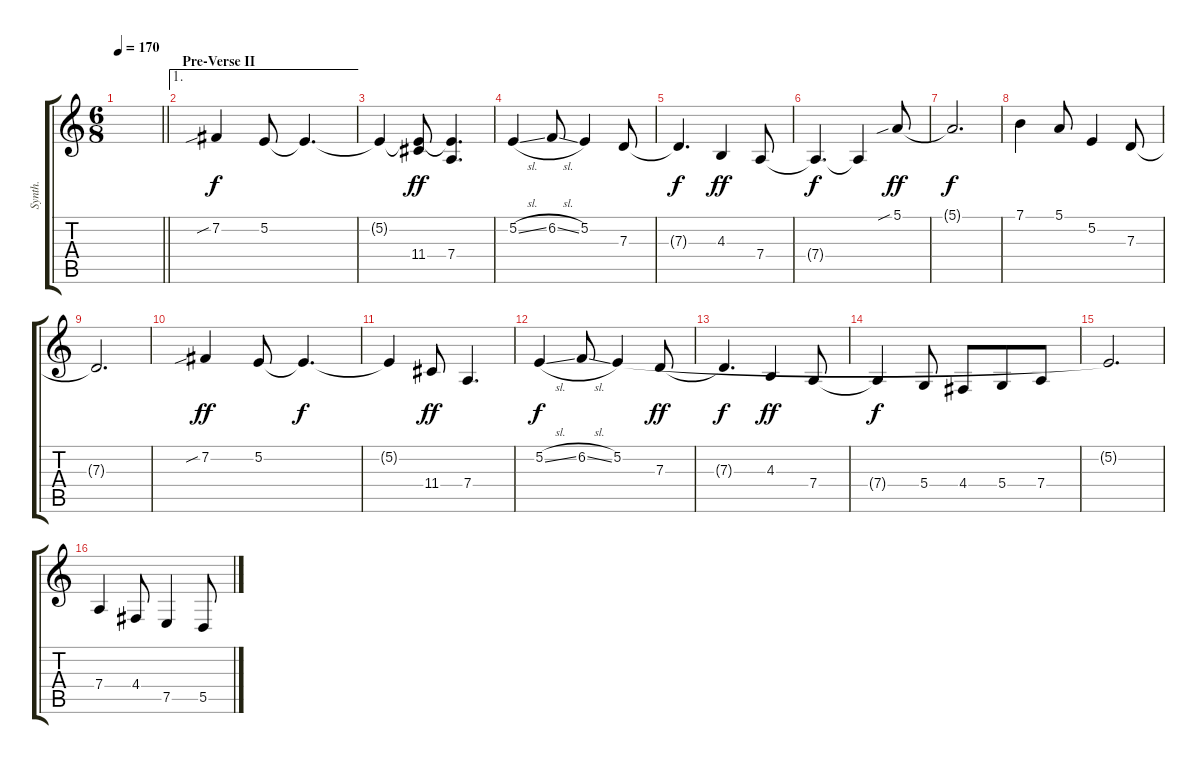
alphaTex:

\track ("Synth." "Synth.") {instrument synthbrass1}
\staff {score tabs}
\tuning (E4 B3 G3 D3 A2 E2) {hide}
\ts (6 8)
\tempo 170
\clef g2
\barLineRight lightlight
\ks c
|
\ae 1
\section ("" "Pre-Verse II")
7.2{sib}.4 5.2.8 5.2{t}.4{d dy f} |
5.2{t}.4 (5.2{t} 11.4).8{dy ff} (5.2{t} 7.4).4{d} |
5.2{sl}.4 6.2{sl}.8 5.2.4 7.3.8 |
7.3{t}.4{d dy f} 4.3.4{dy ff} 7.4.8 |
7.4{t}.4{d dy f} 7.4{t}.4 5.1{sib}.8{dy ff} |
5.1{t}.2{d dy f} |
7.1.4 5.1.8 5.2.4 7.3.8 |
7.3{t}.2{d} |
7.2{sib}.4{dy ff} 5.2.8 5.2{t}.4{d dy f} |
5.2{t}.4 11.4.8{dy ff} 7.4.4{d} |
5.2{sl}.4{dy f} 6.2{sl}.8 5.2.4 7.3.8{dy ff} |
7.3{t}.4{d dy f} 4.3.4{dy ff} 7.4.8 |
7.4{t}.4{dy f} 5.4.8 4.4.8 5.4.8 7.4.8 |
5.2{t}.2{d} |
7.4.4 4.4.8 7.5.4 5.5.8
